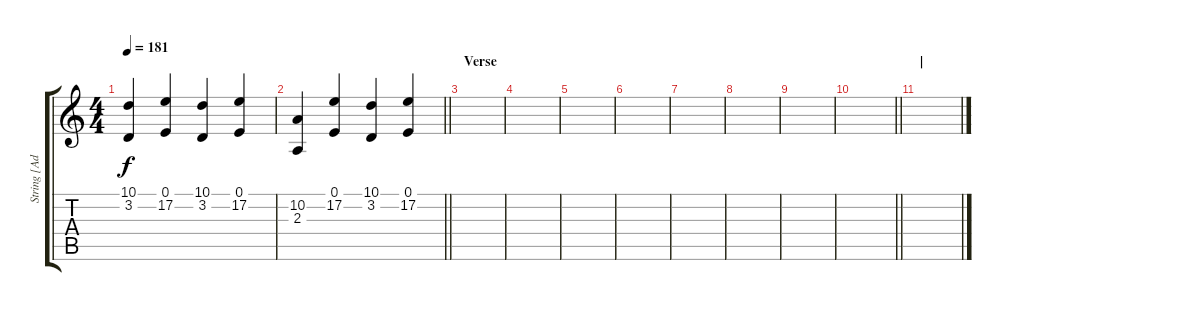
\track ("String [Added]" "String [Ad") {instrument stringensemble1}
\staff {score tabs}
\tuning (E4 B3 G3 D3 A2 E2) {hide}
\ts (4 4)
\tempo 181
\clef g2
\ks c
(10.1 3.2).4{dy f} (0.1 17.2).4 (10.1 3.2).4 (0.1 17.2).4 |
\barLineRight lightlight
(10.2 2.3).4 (0.1 17.2).4 (10.1 3.2).4 (0.1 17.2).4 |
\section ("" "Verse")
|
|
|
|
|
|
|
\barLineRight lightlight
|
\section ("" "|")
